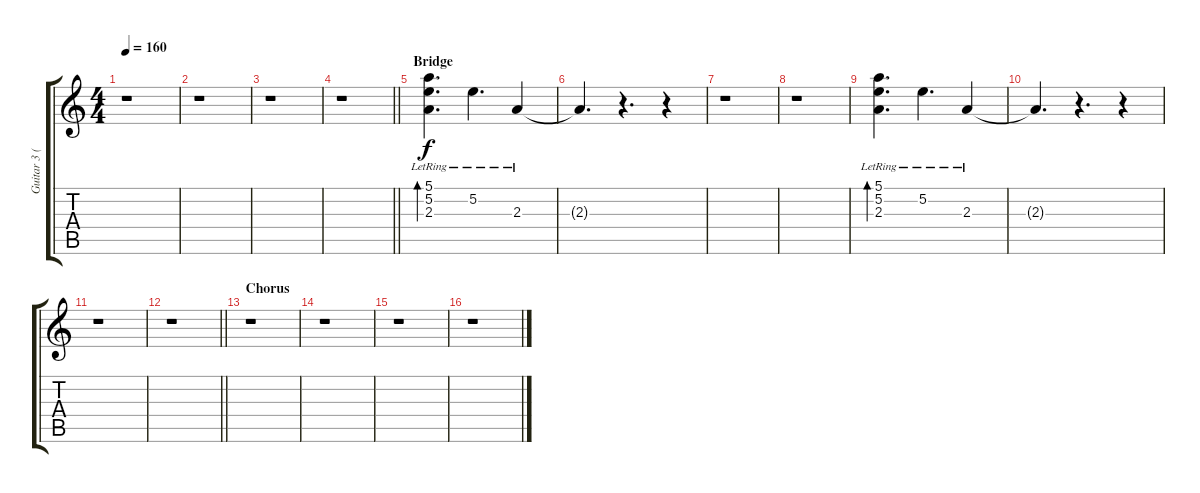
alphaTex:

\track ("Guitar 3 (Solo)" "Guitar 3 (") {instrument electricguitarclean}
\staff {score tabs}
\tuning (E4 B3 G3 D3 A2 E2) {hide}
\ts (4 4)
\tempo 160
\clef g2
\ks c
r.1{dy f} |
r.1 |
r.1 |
\barLineRight lightlight
r.1 |
\section ("" "Bridge")
(5.1{lr} 5.2{lr} 2.3{lr}).4{d bd 240} 5.2{lr}.4{d} 2.3{lr}.4 |
2.3{t}.4{d} r.4{d} r.4 |
r.1 |
r.1 |
(5.1{lr} 5.2{lr} 2.3{lr}).4{d bd 240} 5.2{lr}.4{d} 2.3{lr}.4 |
2.3{t}.4{d} r.4{d} r.4 |
r.1 |
\barLineRight lightlight
r.1 |
\section ("" "Chorus")
r.1 |
r.1 |
r.1 |
r.1
